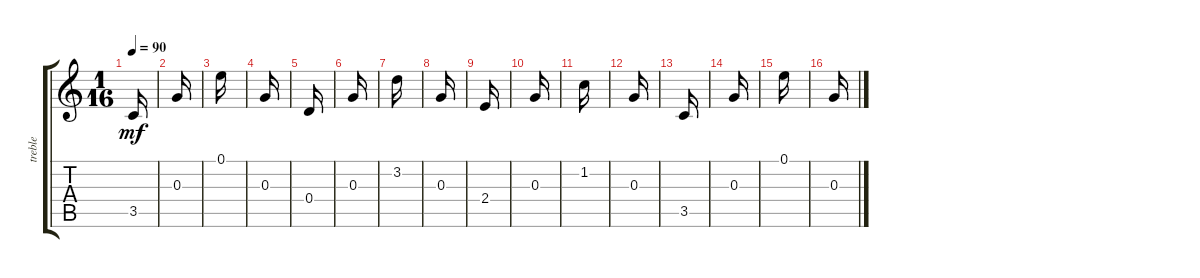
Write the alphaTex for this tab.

\track ("treble              " "treble    ") {instrument acousticguitarnylon}
\staff {score tabs}
\tuning (E4 B3 G3 D3 A2 E2) {hide}
\ts (1 16)
\tempo 90
\clef g2
\ks c
3.5.16{dy mf} |
0.3.16 |
0.1.16 |
0.3.16 |
0.4.16 |
0.3.16 |
3.2.16 |
0.3.16 |
2.4.16 |
0.3.16 |
1.2.16 |
0.3.16 |
3.5.16 |
0.3.16 |
0.1.16 |
0.3.16
